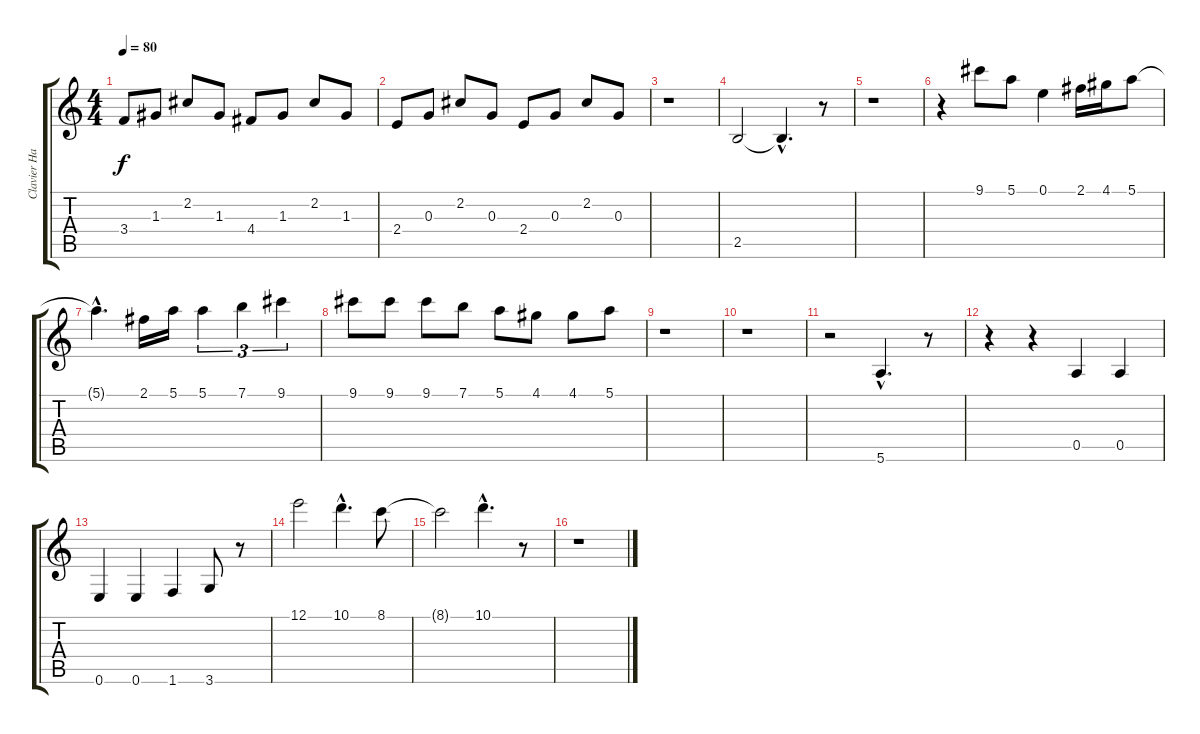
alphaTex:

\track ("Clavier Haut" "Clavier Ha") {instrument acousticgrandpiano}
\staff {score tabs}
\tuning (E5 B4 G4 D4 A3 E3) {hide}
\ts (4 4)
\tempo 80
\clef g2
\ks c
3.4.8{dy f} 1.3.8 2.2.8 1.3.8 4.4.8 1.3.8 2.2.8 1.3.8 |
2.4.8 0.3.8 2.2.8 0.3.8 2.4.8 0.3.8 2.2.8 0.3.8 |
r.1 |
2.5.2 2.5{hac t}.4{d} r.8 |
r.1 |
r.4 9.1.8 5.1.8 0.1.4 2.1.16 4.1.16 5.1.8 |
5.1{hac t}.4{d} 2.1.16 5.1.16 5.1.4{tu (3 2)} 7.1.4{tu (3 2)} 9.1.4{tu (3 2)} |
9.1.8 9.1.8 9.1.8 7.1.8 5.1.8 4.1.8 4.1.8 5.1.8 |
r.1 |
r.1 |
r.2 5.6{hac}.4{d} r.8 |
r.4 r.4 0.5.4 0.5.4 |
0.6.4 0.6.4 1.6.4 3.6.8 r.8 |
12.1.2 10.1{hac}.4{d} 8.1.8 |
8.1{t}.2 10.1{hac}.4{d} r.8 |
r.1
